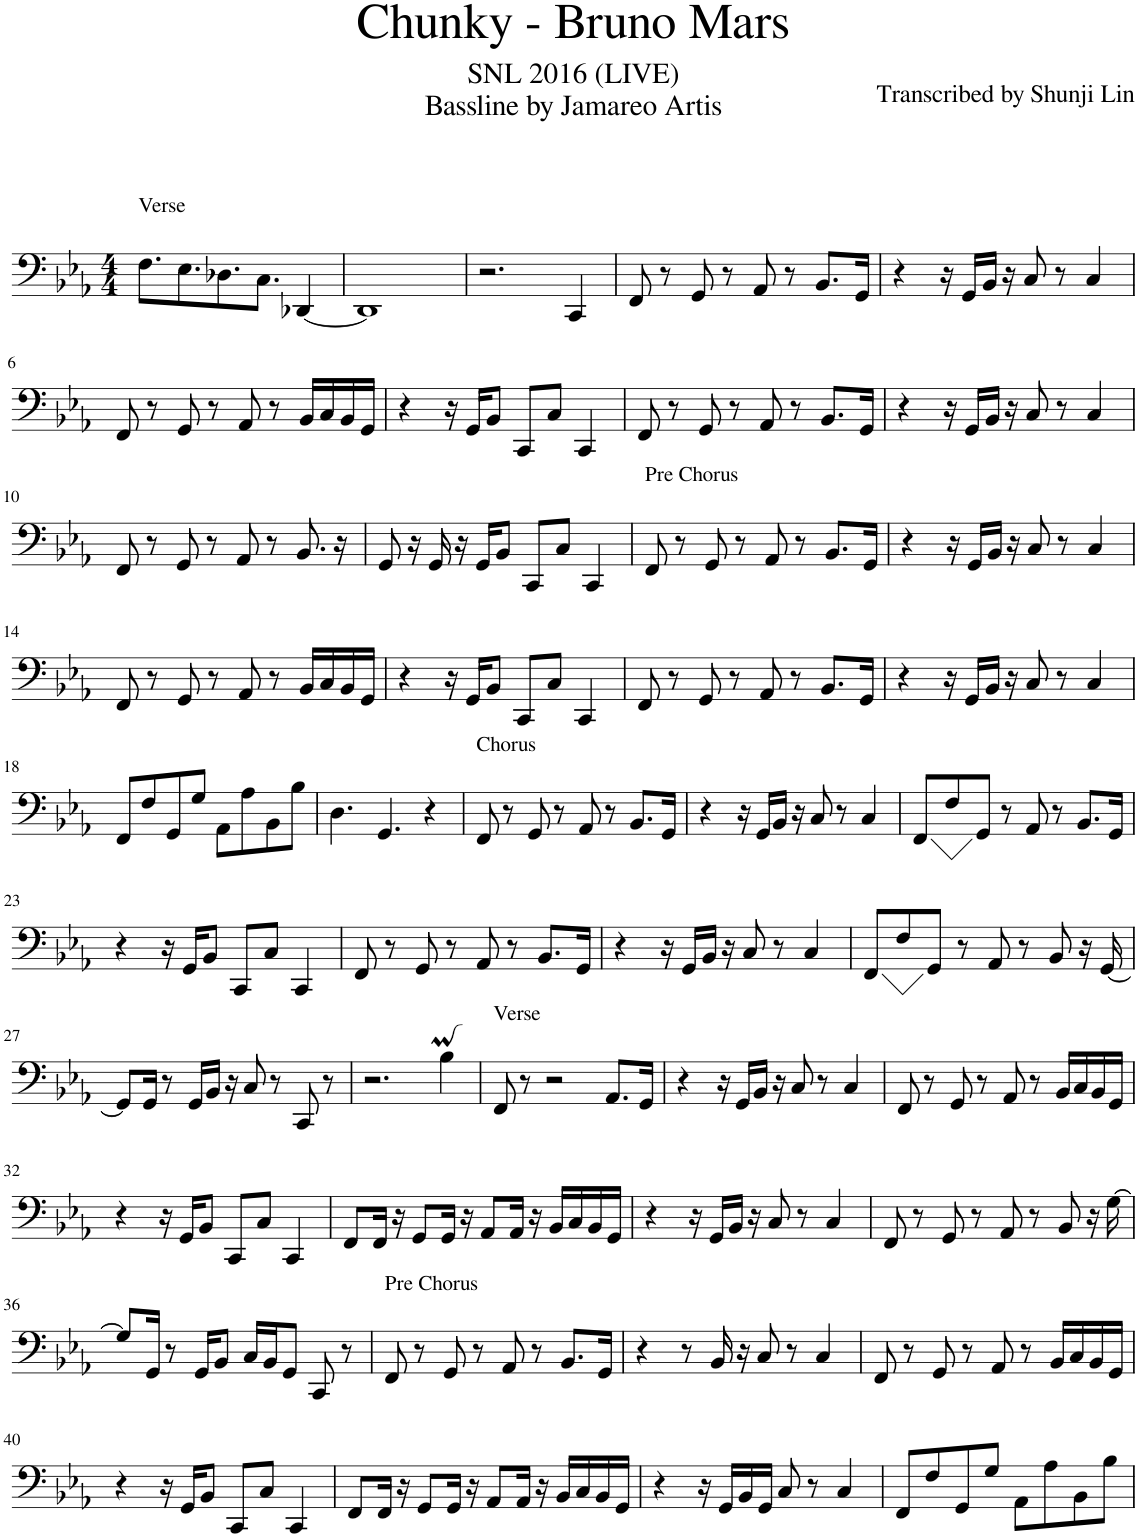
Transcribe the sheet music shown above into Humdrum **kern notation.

**kern
*part1
*staff1
*I"Piano
*I'Pno.
*clefF4
*k[b-e-a-]
*M4/4
=1
!LO:TX:a:t=Verse
8.F\L
8.E-\
8.D-X\
8.C\J
[4DD-X/
=2
1DD-]
=3
2.r
4CC/
=4
8FF/
8r
8GG/
8r
8AA-/
8r
8.BB-/L
16GG/Jk
=5
4r
16r
16GG/LL
16BB-/JJ
16r
8C/
8r
4C/
!!LO:LB:g=z
=6
8FF/
8r
8GG/
8r
8AA-/
8r
16BB-/LL
16C/
16BB-/
16GG/JJ
=7
4r
16r
16GG/KL
8BB-/J
8CC/L
8C/J
4CC/
=8
8FF/
8r
8GG/
8r
8AA-/
8r
8.BB-/L
16GG/Jk
=9
4r
16r
16GG/LL
16BB-/JJ
16r
8C/
8r
4C/
!!LO:LB:g=z
=10
8FF/
8r
8GG/
8r
8AA-/
8r
8.BB-/
16r
=11
8GG/
16r
16GG/
16r
16GG/KL
8BB-/J
8CC/L
8C/J
4CC/
=12
!LO:TX:a:t=Pre Chorus
8FF/
8r
8GG/
8r
8AA-/
8r
8.BB-/L
16GG/Jk
=13
4r
16r
16GG/LL
16BB-/JJ
16r
8C/
8r
4C/
!!LO:LB:g=z
=14
8FF/
8r
8GG/
8r
8AA-/
8r
16BB-/LL
16C/
16BB-/
16GG/JJ
=15
4r
16r
16GG/KL
8BB-/J
8CC/L
8C/J
4CC/
=16
8FF/
8r
8GG/
8r
8AA-/
8r
8.BB-/L
16GG/Jk
=17
4r
16r
16GG/LL
16BB-/JJ
16r
8C/
8r
4C/
!!LO:LB:g=z
=18
8FF/L
8F/
8GG/
8G/J
8AA-\L
8A-\
8BB-\
8B-\J
=19
4.D\
4.GG/
4r
=20
!LO:TX:a:t=Chorus
8FF/
8r
8GG/
8r
8AA-/
8r
8.BB-/L
16GG/Jk
=21
4r
16r
16GG/LL
16BB-/JJ
16r
8C/
8r
4C/
=22
8FF/L
8F/
8GG/J
8r
8AA-/
8r
8.BB-/L
16GG/Jk
!!LO:LB:g=z
=23
4r
16r
16GG/KL
8BB-/J
8CC/L
8C/J
4CC/
=24
8FF/
8r
8GG/
8r
8AA-/
8r
8.BB-/L
16GG/Jk
=25
4r
16r
16GG/LL
16BB-/JJ
16r
8C/
8r
4C/
=26
8FF/L
8F/
8GG/J
8r
8AA-/
8r
8BB-/
16r
[16GG/
!!LO:LB:g=z
=27
8GG/L]
16GG/Jk
8r
16GG/LL
16BB-/JJ
16r
8C/
8r
8CC/
8r
=28
2.r
4B-\
=29
!LO:TX:a:t=Verse
8FF/
8r
2r
8.AA-/L
16GG/Jk
=30
4r
16r
16GG/LL
16BB-/JJ
16r
8C/
8r
4C/
=31
8FF/
8r
8GG/
8r
8AA-/
8r
16BB-/LL
16C/
16BB-/
16GG/JJ
!!LO:LB:g=z
=32
4r
16r
16GG/KL
8BB-/J
8CC/L
8C/J
4CC/
=33
8FF/L
16FF/Jk
16r
8GG/L
16GG/Jk
16r
8AA-/L
16AA-/Jk
16r
16BB-/LL
16C/
16BB-/
16GG/JJ
=34
4r
16r
16GG/LL
16BB-/JJ
16r
8C/
8r
4C/
=35
8FF/
8r
8GG/
8r
8AA-/
8r
8BB-/
16r
[16G\
!!LO:LB:g=z
=36
8G/L]
16GG/Jk
8r
16GG/KL
8BB-/J
16C/LL
16BB-/J
8GG/J
8CC/
8r
=37
!LO:TX:a:t=Pre Chorus
8FF/
8r
8GG/
8r
8AA-/
8r
8.BB-/L
16GG/Jk
=38
4r
8r
16BB-/
16r
8C/
8r
4C/
=39
8FF/
8r
8GG/
8r
8AA-/
8r
16BB-/LL
16C/
16BB-/
16GG/JJ
!!LO:LB:g=z
=40
4r
16r
16GG/KL
8BB-/J
8CC/L
8C/J
4CC/
=41
8FF/L
16FF/Jk
16r
8GG/L
16GG/Jk
16r
8AA-/L
16AA-/Jk
16r
16BB-/LL
16C/
16BB-/
16GG/JJ
=42
4r
16r
16GG/LL
16BB-/
16GG/JJ
8C/
8r
4C/
=43
8FF/L
8F/
8GG/
8G/J
8AA-\L
8A-\
8BB-\
8B-\J
=
*-
